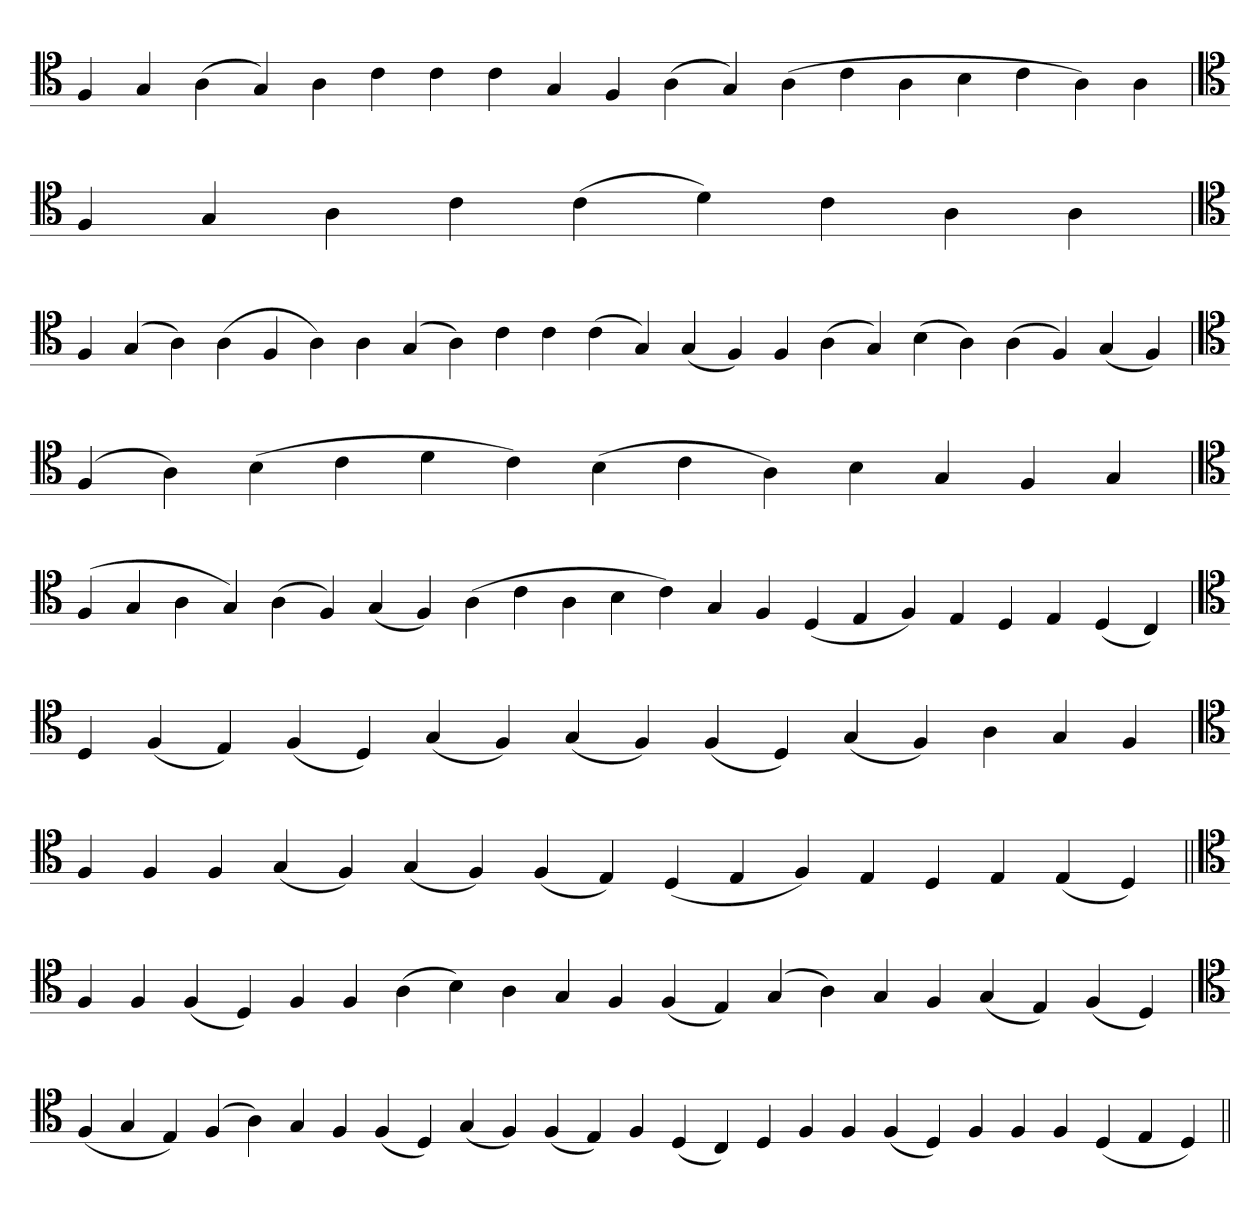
**kern
*part1
*staff1
*clefC4
=
4F
4G
(4A
4G)
4A
4c
4c
4c
4G
4F
(4A
4G)
(4A
4c
4A
4B
4c
4A)
4A
=
*clefC4
4F
4G
4A
4c
(4c
4d)
4c
4A
4A
='
*clefC4
4F
(4G
4A)
(4A
4F
4A)
4A
(4G
4A)
4c
4c
(4c
4G)
(4G
4F)
4F
(4A
4G)
(4B
4A)
(4A
4F)
(4G
4F)
=
*clefC4
(4F
4A)
(4B
4c
4d
4c)
(4B
4c
4A)
4B
4G
4F
4G
=`
*clefC4
(4F
4G
4A
4G)
(4A
4F)
(4G
4F)
(4A
4c
4A
4B
4c)
4G
4F
(4D
4E
4F)
4E
4D
4E
(4D
4C)
='
*clefC4
4D
(4F
4E)
(4F
4D)
(4G
4F)
(4G
4F)
(4F
4D)
(4G
4F)
4A
4G
4F
=`
*clefC4
4F
4F
4F
(4G
4F)
(4G
4F)
(4F
4E)
(4D
4E
4F)
4E
4D
4E
(4E
4D)
=||
*clefC4
4F
4F
(4F
4D)
4F
4F
(4A
4B)
4A
4G
4F
(4F
4E)
(4G
4A)
4G
4F
(4G
4E)
(4F
4D)
=`
*clefC4
(4F
4G
4E)
(4F
4A)
4G
4F
(4F
4D)
(4G
4F)
(4F
4E)
4F
(4D
4C)
4D
4F
4F
(4F
4D)
4F
4F
4F
(4D
4E
4D)
=||
*-
